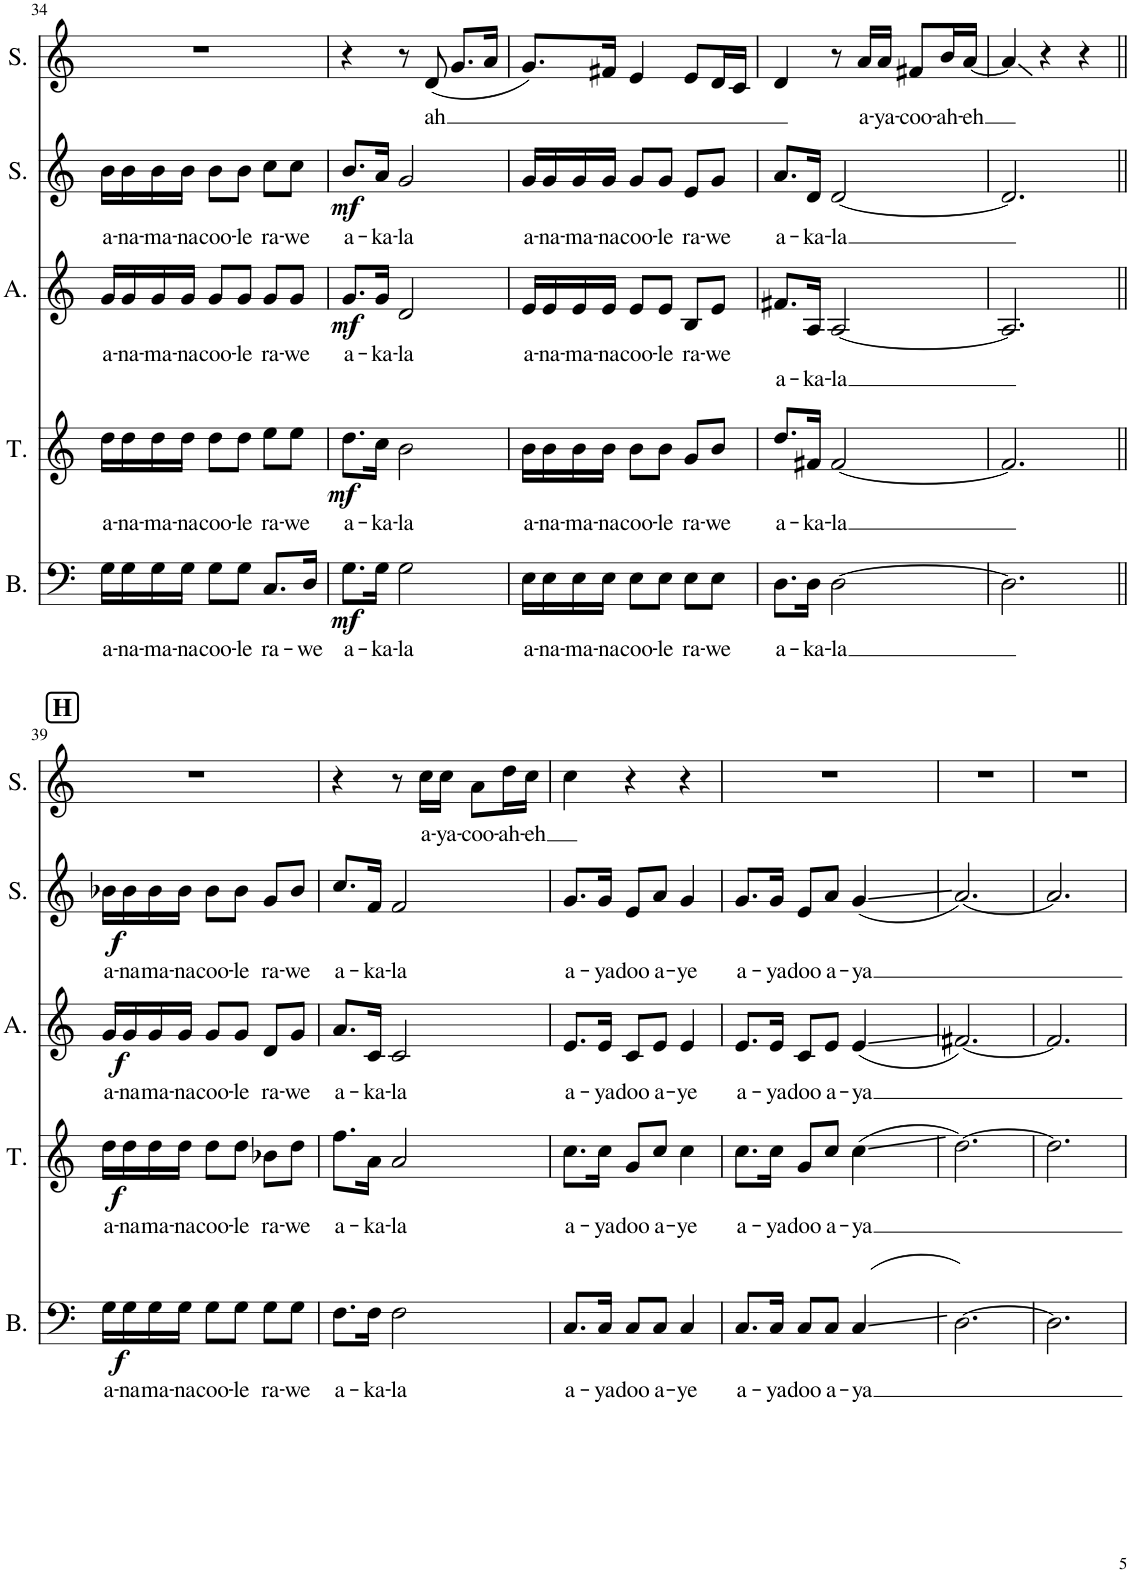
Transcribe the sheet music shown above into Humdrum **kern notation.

**kern	**text	**dynam	**kern	**text	**dynam	**kern	**text	**text	**dynam	**kern	**text	**dynam	**kern	**text
*part5	*part5	*part5	*part4	*part4	*part4	*part3	*part3	*part3	*part3	*part2	*part2	*part2	*part1	*part1
*staff5	*staff5	*staff5	*staff4	*staff4	*staff4	*staff3	*staff3	*staff3	*staff3	*staff2	*staff2	*staff2	*staff1	*staff1
*I"Bas	*	*	*I"Tenor	*	*	*I"Alt	*	*	*	*I"Sopraan	*	*	*I"Sopraan	*
*I'B.	*	*	*I'T.	*	*	*I'A.	*	*	*	*I'S.	*	*	*I'S.	*
!!LO:PB:g=z
*clefF4	*	*	*clefG2	*	*	*clefG2	*	*	*	*clefG2	*	*	*clefG2	*
*k[]	*	*	*k[]	*	*	*k[]	*	*	*	*k[]	*	*	*k[]	*
*M3/4	*	*	*M3/4	*	*	*M3/4	*	*	*	*M3/4	*	*	*M3/4	*
=34	=34	=34	=34	=34	=34	=34	=34	=34	=34	=34	=34	=34	=34	=34
!	!LO:LY:b	!	!	!LO:LY:b	!	!	!LO:LY:b	!	!	!	!LO:LY:b	!	!	!
16G\LL	a-	.	16dd\LL	a-	.	16g/LL	a-	.	.	16b\LL	a-	.	2.r	.
!	!LO:LY:b	!	!	!LO:LY:b	!	!	!LO:LY:b	!	!	!	!LO:LY:b	!	!	!
16G\	-na-	.	16dd\	-na-	.	16g/	-na-	.	.	16b\	-na-	.	.	.
!	!LO:LY:b	!	!	!LO:LY:b	!	!	!LO:LY:b	!	!	!	!LO:LY:b	!	!	!
16G\	-ma-	.	16dd\	-ma-	.	16g/	-ma-	.	.	16b\	-ma-	.	.	.
!	!LO:LY:b	!	!	!LO:LY:b	!	!	!LO:LY:b	!	!	!	!LO:LY:b	!	!	!
16G\JJ	-na	.	16dd\JJ	-na	.	16g/JJ	-na	.	.	16b\JJ	-na	.	.	.
!	!LO:LY:b	!	!	!LO:LY:b	!	!	!LO:LY:b	!	!	!	!LO:LY:b	!	!	!
8G\L	coo-	.	8dd\L	coo-	.	8g/L	coo-	.	.	8b\L	coo-	.	.	.
!	!LO:LY:b	!	!	!LO:LY:b	!	!	!LO:LY:b	!	!	!	!LO:LY:b	!	!	!
8G\J	-le	.	8dd\J	-le	.	8g/J	-le	.	.	8b\J	-le	.	.	.
!	!LO:LY:b	!	!	!LO:LY:b	!	!	!LO:LY:b	!	!	!	!LO:LY:b	!	!	!
8.C/L	ra-	.	8ee\L	ra-	.	8g/L	ra-	.	.	8cc\L	ra-	.	.	.
!	!	!	!	!LO:LY:b	!	!	!LO:LY:b	!	!	!	!LO:LY:b	!	!	!
.	.	.	8ee\J	-we	.	8g/J	-we	.	.	8cc\J	-we	.	.	.
!	!LO:LY:b	!	!	!	!	!	!	!	!	!	!	!	!	!
16D/Jk	-we	.	.	.	.	.	.	.	.	.	.	.	.	.
=35	=35	=35	=35	=35	=35	=35	=35	=35	=35	=35	=35	=35	=35	=35
!	!LO:LY:b	!LO:DY:b	!	!LO:LY:b	!LO:DY:b	!	!LO:LY:b	!	!LO:DY:b	!	!LO:LY:b	!LO:DY:b	!	!
8.G\L	a-	mf	8.dd\L	a-	mf	8.g/L	a-	.	mf	8.b/L	a-	mf	4r	.
!	!LO:LY:b	!	!	!LO:LY:b	!	!	!LO:LY:b	!	!	!	!LO:LY:b	!	!	!
16G\Jk	-ka-	.	16cc\Jk	-ka-	.	16g/Jk	-ka-	.	.	16a/Jk	-ka-	.	.	.
!	!LO:LY:b	!	!	!LO:LY:b	!	!	!LO:LY:b	!	!	!	!LO:LY:b	!	!	!
2G\	-la	.	2b\	-la	.	2d/	-la	.	.	2g/	-la	.	8r	.
!	!	!	!	!	!	!	!	!	!	!	!	!	!	!LO:LY:b
.	.	.	.	.	.	.	.	.	.	.	.	.	(8d/	ah
.	.	.	.	.	.	.	.	.	.	.	.	.	8.g/L	.
.	.	.	.	.	.	.	.	.	.	.	.	.	16a/Jk	.
=36	=36	=36	=36	=36	=36	=36	=36	=36	=36	=36	=36	=36	=36	=36
!	!LO:LY:b	!	!	!LO:LY:b	!	!	!LO:LY:b	!	!	!	!LO:LY:b	!	!	!
16E\LL	a-	.	16b\LL	a-	.	16e/LL	a-	.	.	16g/LL	a-	.	8.g/L)	.
!	!LO:LY:b	!	!	!LO:LY:b	!	!	!LO:LY:b	!	!	!	!LO:LY:b	!	!	!
16E\	-na-	.	16b\	-na-	.	16e/	-na-	.	.	16g/	-na-	.	.	.
!	!LO:LY:b	!	!	!LO:LY:b	!	!	!LO:LY:b	!	!	!	!LO:LY:b	!	!	!
16E\	-ma-	.	16b\	-ma-	.	16e/	-ma-	.	.	16g/	-ma-	.	.	.
!	!LO:LY:b	!	!	!LO:LY:b	!	!	!LO:LY:b	!	!	!	!LO:LY:b	!	!	!
16E\JJ	-na	.	16b\JJ	-na	.	16e/JJ	-na	.	.	16g/JJ	-na	.	16f#X/Jk	.
!	!LO:LY:b	!	!	!LO:LY:b	!	!	!LO:LY:b	!	!	!	!LO:LY:b	!	!	!
8E\L	coo-	.	8b\L	coo-	.	8e/L	coo-	.	.	8g/L	coo-	.	4e/	.
!	!LO:LY:b	!	!	!LO:LY:b	!	!	!LO:LY:b	!	!	!	!LO:LY:b	!	!	!
8E\J	-le	.	8b\J	-le	.	8e/J	-le	.	.	8g/J	-le	.	.	.
!	!LO:LY:b	!	!	!LO:LY:b	!	!	!LO:LY:b	!	!	!	!LO:LY:b	!	!	!
8E\L	ra-	.	8g/L	ra-	.	8B/L	ra-	.	.	8e/L	ra-	.	8e/L	.
!	!LO:LY:b	!	!	!LO:LY:b	!	!	!LO:LY:b	!	!	!	!LO:LY:b	!	!	!
8E\J	-we	.	8b/J	-we	.	8e/J	-we	.	.	8g/J	-we	.	16d/L	.
.	.	.	.	.	.	.	.	.	.	.	.	.	16c/JJ	.
=37	=37	=37	=37	=37	=37	=37	=37	=37	=37	=37	=37	=37	=37	=37
!	!LO:LY:b	!	!	!LO:LY:b	!	!	!	!LO:LY:b	!	!	!LO:LY:b	!	!	!
8.D\L	a-	.	8.dd/L	a-	.	8.f#X/L	.	a-	.	8.a/L	a-	.	4d/	.
!	!LO:LY:b	!	!	!LO:LY:b	!	!	!	!LO:LY:b	!	!	!LO:LY:b	!	!	!
16D\Jk	-ka-	.	16f#X/Jk	-ka-	.	16A/Jk	.	-ka-	.	16d/Jk	-ka-	.	.	.
!	!LO:LY:b	!	!	!LO:LY:b	!	!	!	!LO:LY:b	!	!	!LO:LY:b	!	!	!
[2D\	-la	.	[2f#/	-la	.	[2A/	.	-la	.	[2d/	-la	.	8r	.
!	!	!	!	!	!	!	!	!	!	!	!	!	!	!LO:LY:b
.	.	.	.	.	.	.	.	.	.	.	.	.	16a/LL	a-
!	!	!	!	!	!	!	!	!	!	!	!	!	!	!LO:LY:b
.	.	.	.	.	.	.	.	.	.	.	.	.	16a/JJ	-ya-
!	!	!	!	!	!	!	!	!	!	!	!	!	!	!LO:LY:b
.	.	.	.	.	.	.	.	.	.	.	.	.	8f#X/L	-coo-
!	!	!	!	!	!	!	!	!	!	!	!	!	!	!LO:LY:b
.	.	.	.	.	.	.	.	.	.	.	.	.	16b/L	-ah-
!	!	!	!	!	!	!	!	!	!	!	!	!	!	!LO:LY:b
.	.	.	.	.	.	.	.	.	.	.	.	.	[16a/JJ	-eh
=38	=38	=38	=38	=38	=38	=38	=38	=38	=38	=38	=38	=38	=38	=38
2.D\]	.	.	2.f#/]	.	.	2.A/]	.	.	.	2.d/]	.	.	4a/]	.
.	.	.	.	.	.	.	.	.	.	.	.	.	4r	.
.	.	.	.	.	.	.	.	.	.	.	.	.	4r	.
!!LO:LB:g=z
!!LO:REH:place=s1:a:B:cj:fs=12:t=H
=39||	=39||	=39||	=39||	=39||	=39||	=39||	=39||	=39||	=39||	=39||	=39||	=39||	=39||	=39||
!	!LO:LY:b	!LO:DY:b	!	!LO:LY:b	!LO:DY:b	!	!LO:LY:b	!	!LO:DY:b	!	!LO:LY:b	!LO:DY:b	!	!
16G\LL	a-	f	16dd\LL	a-	f	16g/LL	a-	.	f	16b-X\LL	a-	f	2.r	.
!	!LO:LY:b	!	!	!LO:LY:b	!	!	!LO:LY:b	!	!	!	!LO:LY:b	!	!	!
16G\	-na	.	16dd\	-na	.	16g/	-na	.	.	16b-\	-na	.	.	.
!	!LO:LY:b	!	!	!LO:LY:b	!	!	!LO:LY:b	!	!	!	!LO:LY:b	!	!	!
16G\	ma-	.	16dd\	ma-	.	16g/	ma-	.	.	16b-\	ma-	.	.	.
!	!LO:LY:b	!	!	!LO:LY:b	!	!	!LO:LY:b	!	!	!	!LO:LY:b	!	!	!
16G\JJ	-na	.	16dd\JJ	-na	.	16g/JJ	-na	.	.	16b-\JJ	-na	.	.	.
!	!LO:LY:b	!	!	!LO:LY:b	!	!	!LO:LY:b	!	!	!	!LO:LY:b	!	!	!
8G\L	coo-	.	8dd\L	coo-	.	8g/L	coo-	.	.	8b-\L	coo-	.	.	.
!	!LO:LY:b	!	!	!LO:LY:b	!	!	!LO:LY:b	!	!	!	!LO:LY:b	!	!	!
8G\J	-le	.	8dd\J	-le	.	8g/J	-le	.	.	8b-\J	-le	.	.	.
!	!LO:LY:b	!	!	!LO:LY:b	!	!	!LO:LY:b	!	!	!	!LO:LY:b	!	!	!
8G\L	ra-	.	8b-X\L	ra-	.	8d/L	ra-	.	.	8g/L	ra-	.	.	.
!	!LO:LY:b	!	!	!LO:LY:b	!	!	!LO:LY:b	!	!	!	!LO:LY:b	!	!	!
8G\J	-we	.	8dd\J	-we	.	8g/J	-we	.	.	8b-/J	-we	.	.	.
=40	=40	=40	=40	=40	=40	=40	=40	=40	=40	=40	=40	=40	=40	=40
!	!LO:LY:b	!	!	!LO:LY:b	!	!	!LO:LY:b	!	!	!	!LO:LY:b	!	!	!
8.F\L	a-	.	8.ff\L	a-	.	8.a/L	a-	.	.	8.cc/L	a-	.	4r	.
!	!LO:LY:b	!	!	!LO:LY:b	!	!	!LO:LY:b	!	!	!	!LO:LY:b	!	!	!
16F\Jk	-ka-	.	16a\Jk	-ka-	.	16c/Jk	-ka-	.	.	16f/Jk	-ka-	.	.	.
!	!LO:LY:b	!	!	!LO:LY:b	!	!	!LO:LY:b	!	!	!	!LO:LY:b	!	!	!
2F\	-la	.	2a/	-la	.	2c/	-la	.	.	2f/	-la	.	8r	.
!	!	!	!	!	!	!	!	!	!	!	!	!	!	!LO:LY:b
.	.	.	.	.	.	.	.	.	.	.	.	.	16cc\LL	a-
!	!	!	!	!	!	!	!	!	!	!	!	!	!	!LO:LY:b
.	.	.	.	.	.	.	.	.	.	.	.	.	16cc\JJ	-ya-
!	!	!	!	!	!	!	!	!	!	!	!	!	!	!LO:LY:b
.	.	.	.	.	.	.	.	.	.	.	.	.	8a\L	-coo-
!	!	!	!	!	!	!	!	!	!	!	!	!	!	!LO:LY:b
.	.	.	.	.	.	.	.	.	.	.	.	.	16dd\L	-ah-
!	!	!	!	!	!	!	!	!	!	!	!	!	!	!LO:LY:b
.	.	.	.	.	.	.	.	.	.	.	.	.	16cc\JJ	-eh
=41	=41	=41	=41	=41	=41	=41	=41	=41	=41	=41	=41	=41	=41	=41
!	!LO:LY:b	!	!	!LO:LY:b	!	!	!LO:LY:b	!	!	!	!LO:LY:b	!	!	!
8.C/L	a-	.	8.cc\L	a-	.	8.e/L	a-	.	.	8.g/L	a-	.	4cc\	.
!	!LO:LY:b	!	!	!LO:LY:b	!	!	!LO:LY:b	!	!	!	!LO:LY:b	!	!	!
16C/Jk	-ya	.	16cc\Jk	-ya	.	16e/Jk	-ya	.	.	16g/Jk	-ya	.	.	.
!	!LO:LY:b	!	!	!LO:LY:b	!	!	!LO:LY:b	!	!	!	!LO:LY:b	!	!	!
8C/L	doo	.	8g/L	doo	.	8c/L	doo	.	.	8e/L	doo	.	4r	.
!	!LO:LY:b	!	!	!LO:LY:b	!	!	!LO:LY:b	!	!	!	!LO:LY:b	!	!	!
8C/J	a-	.	8cc/J	a-	.	8e/J	a-	.	.	8a/J	a-	.	.	.
!	!LO:LY:b	!	!	!LO:LY:b	!	!	!LO:LY:b	!	!	!	!LO:LY:b	!	!	!
4C/	-ye	.	4cc\	-ye	.	4e/	-ye	.	.	4g/	-ye	.	4r	.
=42	=42	=42	=42	=42	=42	=42	=42	=42	=42	=42	=42	=42	=42	=42
!	!LO:LY:b	!	!	!LO:LY:b	!	!	!LO:LY:b	!	!	!	!LO:LY:b	!	!	!
8.C/L	a-	.	8.cc\L	a-	.	8.e/L	a-	.	.	8.g/L	a-	.	2.r	.
!	!LO:LY:b	!	!	!LO:LY:b	!	!	!LO:LY:b	!	!	!	!LO:LY:b	!	!	!
16C/Jk	-ya	.	16cc\Jk	-ya	.	16e/Jk	-ya	.	.	16g/Jk	-ya	.	.	.
!	!LO:LY:b	!	!	!LO:LY:b	!	!	!LO:LY:b	!	!	!	!LO:LY:b	!	!	!
8C/L	doo	.	8g/L	doo	.	8c/L	doo	.	.	8e/L	doo	.	.	.
!	!LO:LY:b	!	!	!LO:LY:b	!	!	!LO:LY:b	!	!	!	!LO:LY:b	!	!	!
8C/J	a-	.	8cc/J	a-	.	8e/J	a-	.	.	8a/J	a-	.	.	.
!	!LO:LY:b	!	!	!LO:LY:b	!	!	!LO:LY:b	!	!	!	!LO:LY:b	!	!	!
(4C/	-ya	.	(4cc\	-ya	.	(4e/	-ya	.	.	(4g/	-ya	.	.	.
=43	=43	=43	=43	=43	=43	=43	=43	=43	=43	=43	=43	=43	=43	=43
[2.D\)	.	.	[2.dd\)	.	.	[2.f#X/)	.	.	.	[2.a/)	.	.	2.r	.
=44	=44	=44	=44	=44	=44	=44	=44	=44	=44	=44	=44	=44	=44	=44
2.D\]	.	.	2.dd\]	.	.	2.f#/]	.	.	.	2.a/]	.	.	2.r	.
=	=	=	=	=	=	=	=	=	=	=	=	=	=	=
*-	*-	*-	*-	*-	*-	*-	*-	*-	*-	*-	*-	*-	*-	*-
